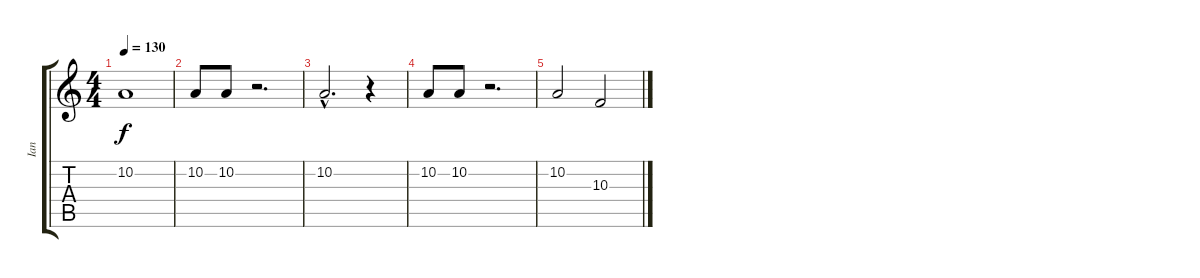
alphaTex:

\track ("Ian" "Ian") {instrument lead2sawtooth}
\staff {score tabs}
\tuning (E4 B3 G3 D3 A2 E2) {hide}
\ts (4 4)
\tempo 130
\clef g2
\ks c
10.2{t}.1{dy f} |
10.2.8 10.2.8 r.2{d} |
10.2{hac}.2{d} r.4 |
10.2.8 10.2.8 r.2{d} |
10.2.2 10.3.2
